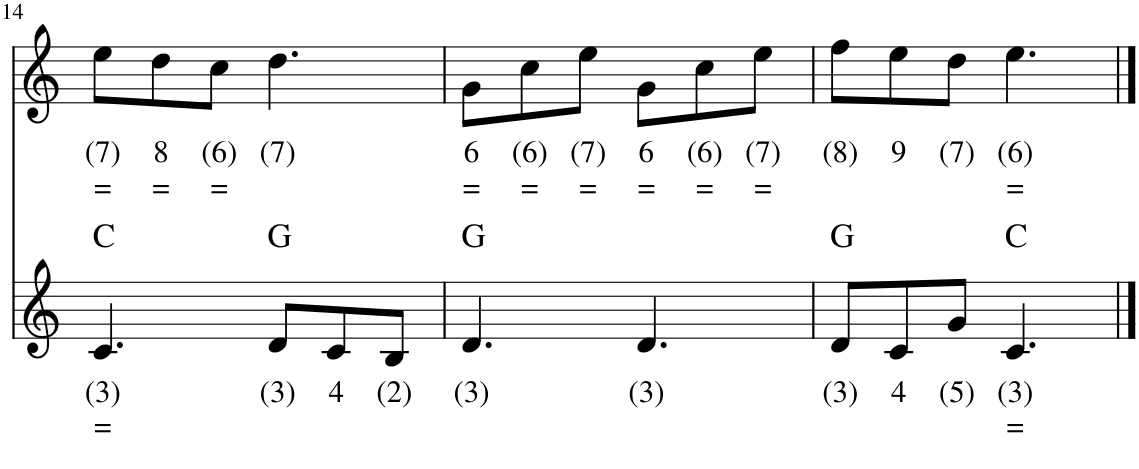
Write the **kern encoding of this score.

**kern	**text	**text	**harte	**kern	**text	**text
*part2	*part2	*part2	*part2	*part1	*part1	*part1
*staff2	*staff2	*staff2	*	*staff1	*staff1	*staff1
*I"Stem	*	*	*	*I"Stem	*	*
!!LO:PB:g=z
*clefG2	*	*	*	*clefG2	*	*
*k[]	*	*	*	*k[]	*	*
*M6/8	*	*	*	*M6/8	*	*
=14	=14	=14	=14	=14	=14	=14
!	!LO:LY:b	!LO:LY:b	!	!	!LO:LY:b	!LO:LY:b
4.c/	(3)	=	C:maj	8ee\L	(7)	=
!	!	!	!	!	!LO:LY:b	!LO:LY:b
.	.	.	.	8dd\	8	=
!	!	!	!	!	!LO:LY:b	!LO:LY:b
.	.	.	.	8cc\J	(6)	=
!	!LO:LY:b	!	!	!	!LO:LY:b	!
8d/L	(3)	.	G:maj	4.dd\	(7)	.
!	!LO:LY:b	!	!	!	!	!
8c/	4	.	.	.	.	.
!	!LO:LY:b	!	!	!	!	!
8B/J	(2)	.	.	.	.	.
=15	=15	=15	=15	=15	=15	=15
!	!LO:LY:b	!	!	!	!LO:LY:b	!LO:LY:b
4.d/	(3)	.	G:maj	8g\L	6	=
!	!	!	!	!	!LO:LY:b	!LO:LY:b
.	.	.	.	8cc\	(6)	=
!	!	!	!	!	!LO:LY:b	!LO:LY:b
.	.	.	.	8ee\J	(7)	=
!	!LO:LY:b	!	!	!	!LO:LY:b	!LO:LY:b
4.d/	(3)	.	.	8g\L	6	=
!	!	!	!	!	!LO:LY:b	!LO:LY:b
.	.	.	.	8cc\	(6)	=
!	!	!	!	!	!LO:LY:b	!LO:LY:b
.	.	.	.	8ee\J	(7)	=
=16	=16	=16	=16	=16	=16	=16
!	!LO:LY:b	!	!	!	!LO:LY:b	!
8d/L	(3)	.	G:maj	8ff\L	(8)	.
!	!LO:LY:b	!	!	!	!LO:LY:b	!
8c/	4	.	.	8ee\	9	.
!	!LO:LY:b	!	!	!	!LO:LY:b	!
8g/J	(5)	.	.	8dd\J	(7)	.
!	!LO:LY:b	!LO:LY:b	!	!	!LO:LY:b	!LO:LY:b
4.c/	(3)	=	C:maj	4.ee\	(6)	=
==	==	==	==	==	==	==
*-	*-	*-	*-	*-	*-	*-
